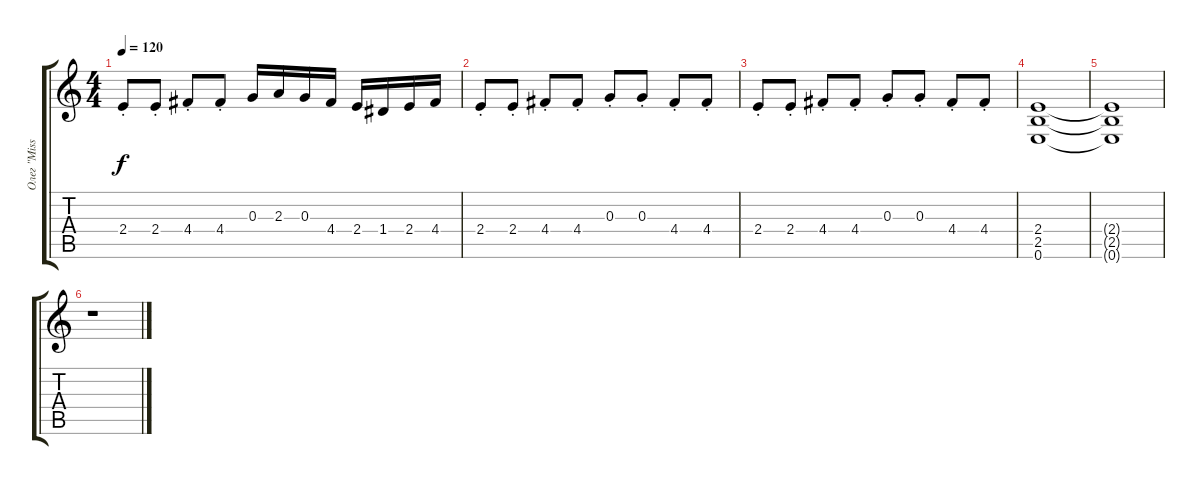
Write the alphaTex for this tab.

\track ("Олег \"Mission\" Мишин" "Олег \"Miss") {instrument distortionguitar}
\staff {score tabs}
\tuning (E4 B3 G3 D3 A2 E2) {hide}
\ts (4 4)
\tempo 120
\clef g2
\ks c
2.4{st}.8{dy f} 2.4{st}.8 4.4{st}.8 4.4{st}.8 0.3.16 2.3.16 0.3.16 4.4.16 2.4.16 1.4.16 2.4.16 4.4.16 |
2.4{st}.8 2.4{st}.8 4.4{st}.8 4.4{st}.8 0.3{st}.8 0.3{st}.8 4.4{st}.8 4.4{st}.8 |
2.4{st}.8 2.4{st}.8 4.4{st}.8 4.4{st}.8 0.3{st}.8 0.3{st}.8 4.4{st}.8 4.4{st}.8 |
(2.4 2.5 0.6).1 |
(2.4{t} 2.5{t} 0.6{t}).1 |
r.1
